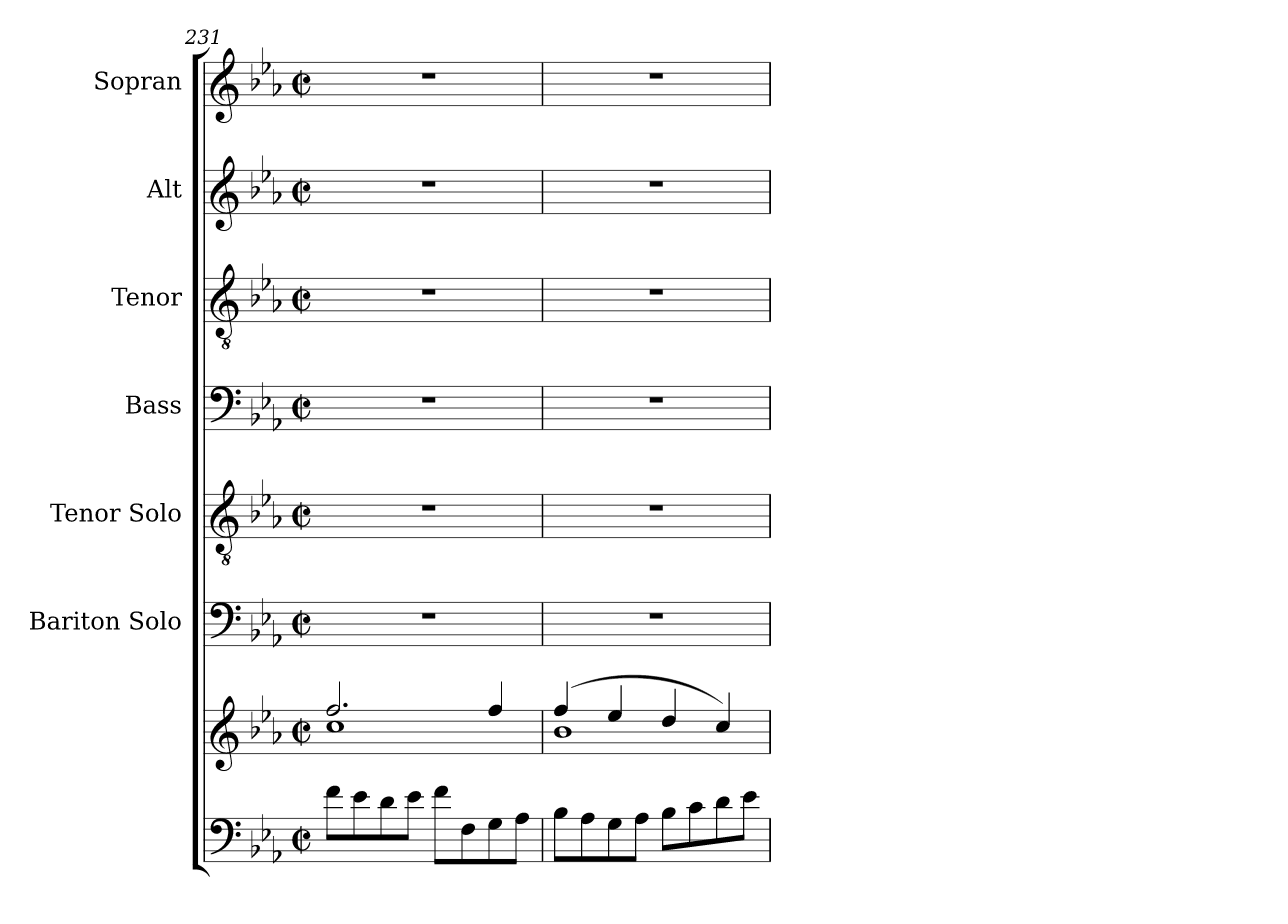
**kern	**kern	**kern	**kern	**kern	**kern	**kern	**kern
*part7	*part7	*part6	*part5	*part4	*part3	*part2	*part1
*staff8	*staff7	*staff6	*staff5	*staff4	*staff3	*staff2	*staff1
*	*	*I"Bariton Solo	*I"Tenor Solo	*I"Bass	*I"Tenor	*I"Alt	*I"Sopran
*	*	*	*	*I'B.	*I'T.	*I'A.	*I'S.
*clefF4	*clefG2	*clefF4	*clefGv2	*clefF4	*clefGv2	*clefG2	*clefG2
*k[b-e-a-]	*k[b-e-a-]	*k[b-e-a-]	*k[b-e-a-]	*k[b-e-a-]	*k[b-e-a-]	*k[b-e-a-]	*k[b-e-a-]
*E-:	*E-:	*E-:	*E-:	*E-:	*E-:	*E-:	*E-:
*M2/2	*M2/2	*M2/2	*M2/2	*M2/2	*M2/2	*M2/2	*M2/2
*met(c|)	*met(c|)	*met(c|)	*met(c|)	*met(c|)	*met(c|)	*met(c|)	*met(c|)
=231	=231	=231	=231	=231	=231	=231	=231
*	*^	*	*	*	*	*	*
8f\L	2.ff/	1cc	1r	1r	1r	1r	1r	1r
8e-\	.	.	.	.	.	.	.	.
8d\	.	.	.	.	.	.	.	.
8e-\J	.	.	.	.	.	.	.	.
8f\L	.	.	.	.	.	.	.	.
8F\	.	.	.	.	.	.	.	.
8G\	4ff/	.	.	.	.	.	.	.
8A-\J	.	.	.	.	.	.	.	.
=232	=232	=232	=232	=232	=232	=232	=232	=232
8B-\L	(4ff/	1b-	1r	1r	1r	1r	1r	1r
8A-\	.	.	.	.	.	.	.	.
8G\	4ee-/	.	.	.	.	.	.	.
8A-\J	.	.	.	.	.	.	.	.
8B-\L	4dd/	.	.	.	.	.	.	.
8c\	.	.	.	.	.	.	.	.
8d\	4cc/)	.	.	.	.	.	.	.
8e-\J	.	.	.	.	.	.	.	.
*	*v	*v	*	*	*	*	*	*
=	=	=	=	=	=	=	=
*-	*-	*-	*-	*-	*-	*-	*-
